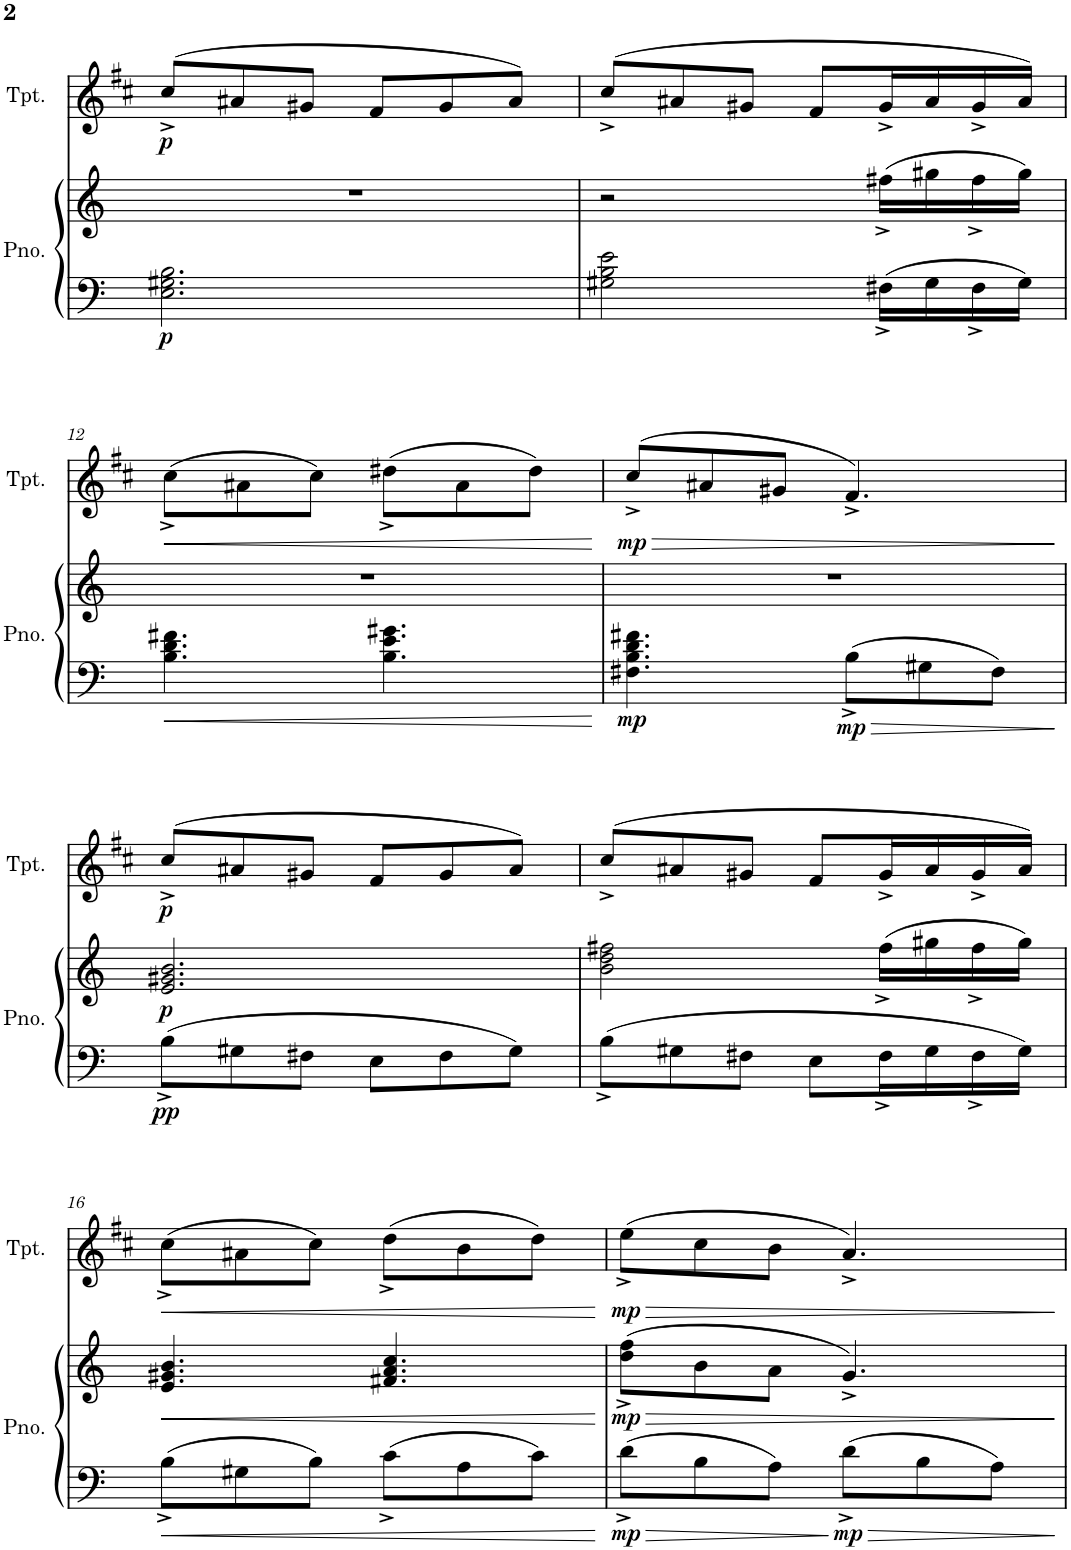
**kern	**kern	**dynam	**kern	**dynam
*part2	*part2	*part2	*part1	*part1
*staff3	*staff2	*staff2/3	*staff1	*staff1
*I"Piano	*	*	*I"Trumpet	*
*I'Pno.	*	*	*I'Tpt.	*
!!LO:PB:g=z
*clefF4	*clefG2	*	*clefG2	*
*	*	*	*Trd1c2	*
*k[]	*k[]	*	*k[f#c#]	*
*M6/8	*M6/8	*	*M6/8	*
=10	=10	=10	=10	=10
!	!	!LO:DY:b=2	!	!LO:DY:b
2.E\ 2.G#X\ 2.B\	2.r	p	(>8cc#^</L	p
.	.	.	8a#X/	.
.	.	.	8g#X/J	.
.	.	.	8f#/L	.
.	.	.	8g#/	.
.	.	.	8a#/J)	.
=11	=11	=11	=11	=11
2G#X\ 2B\ 2e\	2r	.	(>8cc#^</L	.
.	.	.	8a#X/	.
.	.	.	8g#X/J	.
.	.	.	8f#/L	.
16F#X^<\LL	(>16ff#X^<\LL	.	16g#^</L	.
16G#\	16gg#X\	.	16a#/	.
16F#^<\	16ff#^<\	.	16g#^</	.
16G#\JJ	16gg#\JJ)	.	16a#/JJ)	.
!!LO:LB:g=z
=12	=12	=12	=12	=12
!	!	!	!	!LO:HP:b
4.B\ 4.d\ 4.f#X\	2.r	.	(>8cc#^<\L	<
.	.	.	8a#X\	.
.	.	.	8cc#\J)	.
4.B\ 4.e\ 4.g#X\	.	.	(>8dd#X^<\L	.
.	.	.	8a#\	.
.	.	.	8dd#\J)	.
.	.	.	.	[
=13	=13	=13	=13	=13
!	!	!LO:DY:b=2	!	!LO:HP:b
!	!	!	!	!LO:DY:n=1:b
4.F#X\ 4.B\ 4.d\ 4.f#X\	2.r	mp	(>8cc#^</L	> mp
.	.	.	8a#X/	.
.	.	.	8g#X/J	.
!	!	!LO:HP:b=2	!	!
!	!	!LO:DY:n=1:b=2	!	!
8B^<\L	.	> mp	4.f#^</)	.
8G#X\	.	.	.	.
8F#\J	.	.	.	.
.	.	.	.	]
!!LO:LB:g=z
=14	=14	=14	=14	=14
!	!	!LO:DY:b=2	!	!
!	!	!LO:DY:n=1:b	!	!LO:DY:b
8B^<\L	2.e/ 2.g#X/ 2.b/	pp p	(>8cc#^</L	p
8G#X\	.	.	8a#X/	.
8F#X\J	.	.	8g#X/J	.
8E\L	.	.	8f#/L	.
8F#\	.	.	8g#/	.
8G#\J	.	.	8a#/J)	.
=15	=15	=15	=15	=15
8B^<\L	2b\ 2dd\ 2ff#X\	.	(>8cc#^</L	.
8G#X\	.	.	8a#X/	.
8F#X\J	.	.	8g#X/J	.
8E\L	.	.	8f#/L	.
16F#^<\L	(>16ff#^<\LL	.	16g#^</L	.
16G#\	16gg#X\	.	16a#/	.
16F#^<\	16ff#^<\	.	16g#^</	.
16G#\JJ	16gg#\JJ)	.	16a#/JJ)	.
!!LO:LB:g=z
=16	=16	=16	=16	=16
!	!	!LO:HP:b=2	!	!
!	!	!LO:HP:n=1:b	!	!LO:HP:b
8B^<\L	4.e/ 4.g#X/ 4.b/	< <	(>8cc#^<\L	<
8G#X\	.	.	8a#X\	.
8B\J	.	.	8cc#\J)	.
8c^<\L	4.f#X/ 4.a/ 4.cc/	.	(>8dd^<\L	.
8A\	.	.	8b\	.
8c\J	.	.	8dd\J)	.
.	.	[ ]	.	[
=17	=17	=17	=17	=17
!	!	!LO:HP:b	!	!LO:HP:b
!	!	!LO:DY:n=1:b=2	!	!
!	!	!LO:DY:n=2:b	!	!LO:DY:n=1:b
8d^<\L	(>8dd\^< 8ff\^<L	> mp mp	(>8ee^<\L	> mp
8B\	8b\	.	8cc#\	.
8A\J	8a\J	.	8b\J	.
!	!	!LO:DY:n=3:b=2	!	!
8d^<\L	4.g^</)	] mp	4.a^</)	.
8B\	.	.	.	.
8A\J	.	.	.	.
.	.	[	.	]
=	=	=	=	=
*-	*-	*-	*-	*-
